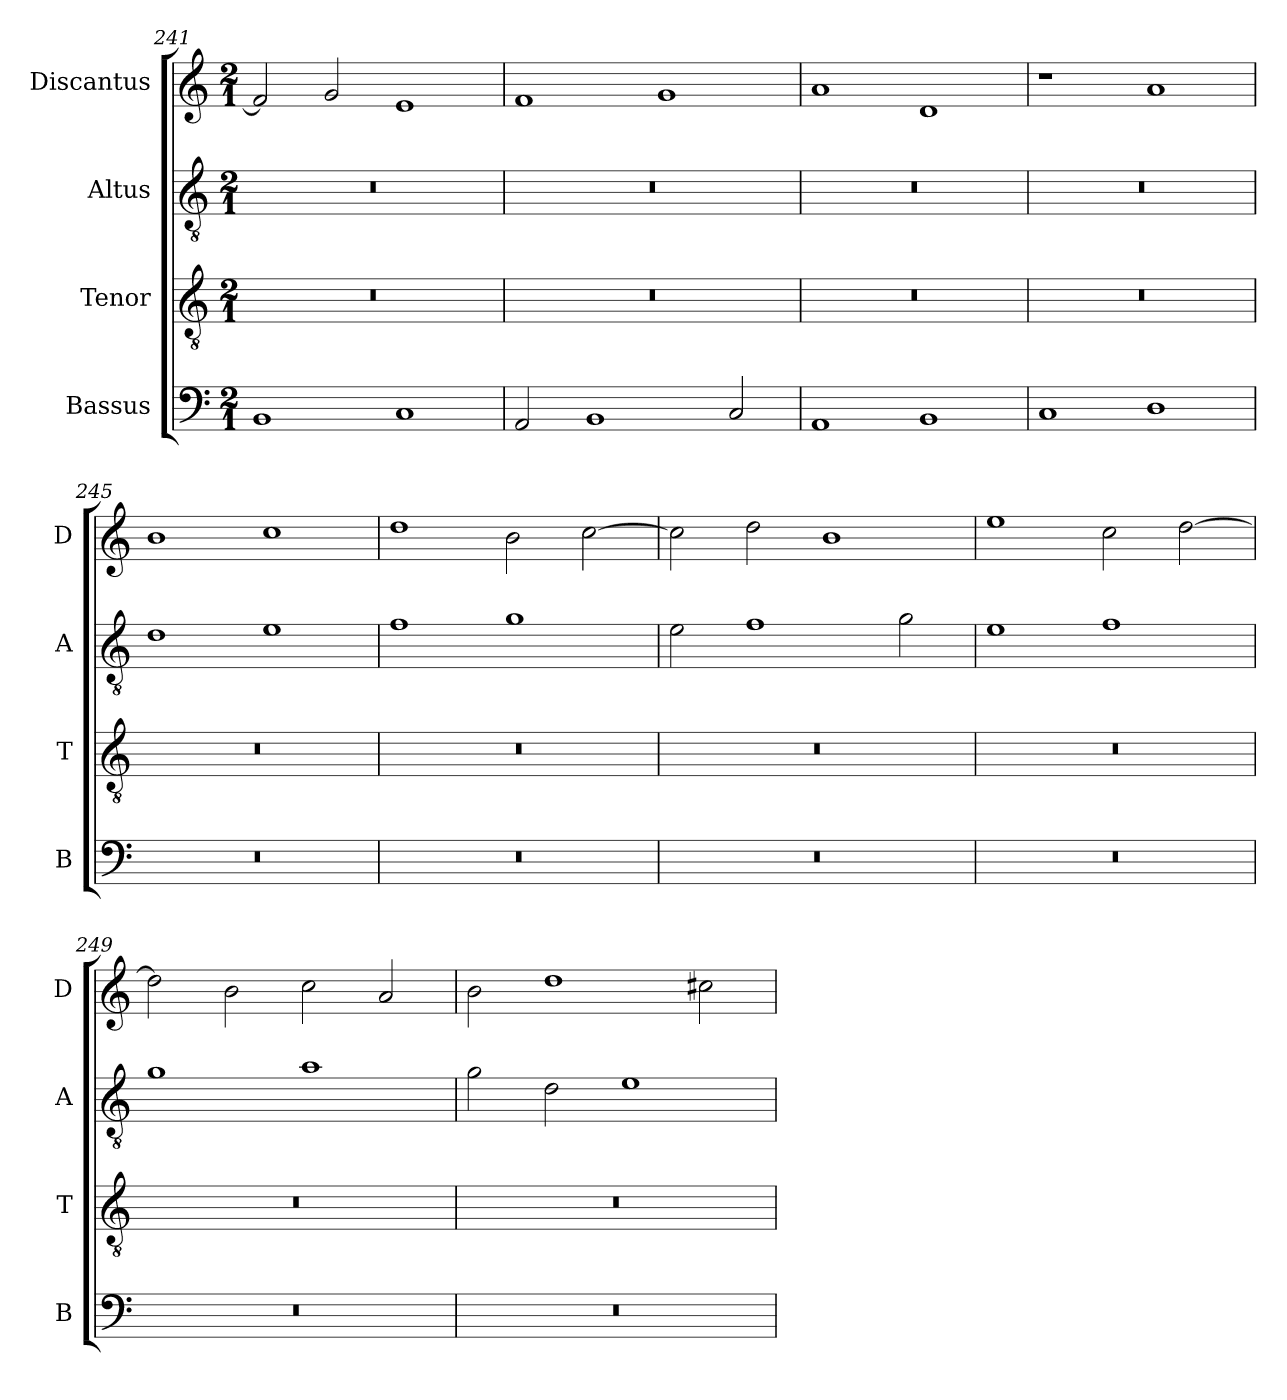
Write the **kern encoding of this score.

**kern	**kern	**kern	**kern
*part4	*part3	*part2	*part1
*staff4	*staff3	*staff2	*staff1
*I"Bassus	*I"Tenor	*I"Altus	*I"Discantus
*I'B	*I'T	*I'A	*I'D
*clefF4	*clefGv2	*clefGv2	*clefG2
*k[]	*k[]	*k[]	*k[]
*M2/1	*M2/1	*M2/1	*M2/1
=241	=241	=241	=241
1BB	0r	0r	2f/]
.	.	.	2g/
1C	.	.	1e
=242	=242	=242	=242
2AA/	0r	0r	1f
1BB	.	.	.
.	.	.	1g
2C/	.	.	.
=243	=243	=243	=243
1AA	0r	0r	1a
1BB	.	.	1d
=244	=244	=244	=244
1C	0r	0r	1r
1D	.	.	1a
=245	=245	=245	=245
0r	0r	1d	1b
.	.	1e	1cc
=246	=246	=246	=246
0r	0r	1f	1dd
.	.	1g	2b\
.	.	.	[2cc\
=247	=247	=247	=247
0r	0r	2e\	2cc\]
.	.	1f	2dd\
.	.	.	1b
.	.	2g\	.
=248	=248	=248	=248
0r	0r	1e	1ee
.	.	1f	2cc\
.	.	.	[2dd\
=249	=249	=249	=249
0r	0r	1g	2dd\]
.	.	.	2b\
.	.	1a	2cc\
.	.	.	2a/
=250	=250	=250	=250
0r	0r	2g\	2b\
.	.	2d\	1dd
.	.	1e	.
.	.	.	2cc#X\
=	=	=	=
*-	*-	*-	*-
